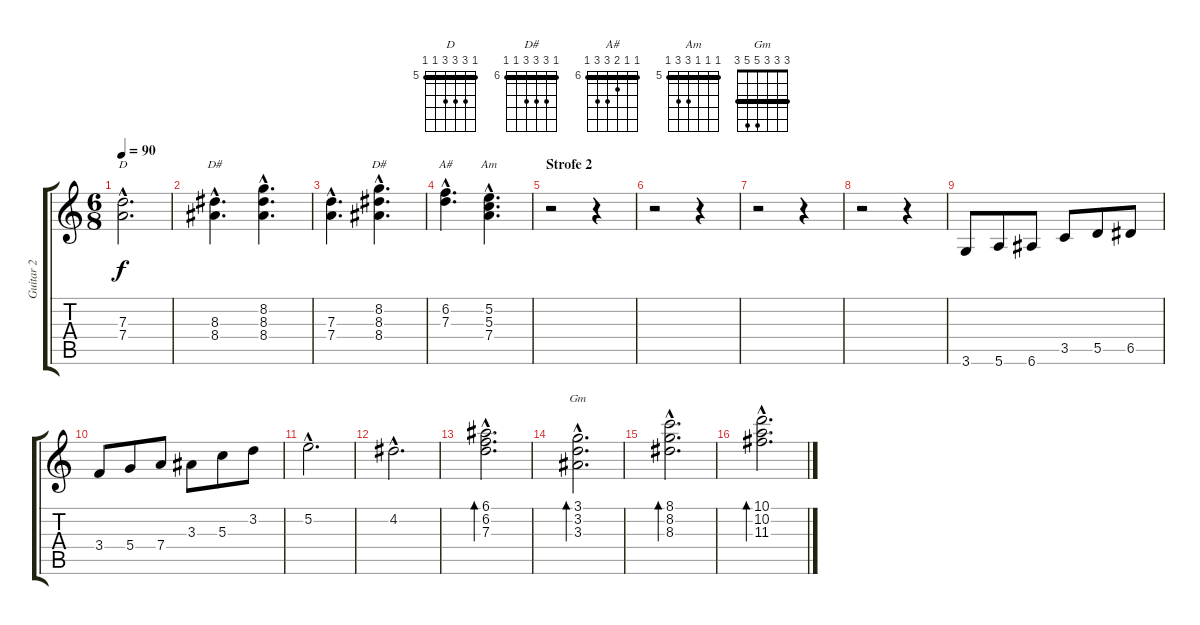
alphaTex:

\track ("Guitar 2" "Guitar 2") {instrument electricguitarmuted}
\staff {score tabs}
\tuning (E4 B3 G3 D3 A2 E2) {hide}
\chord ("D" 5 7 7 7 5 5) {firstfret 5 barre 5}
\chord ("D#" 6 8 8 8 6 x) {firstfret 6 barre 6}
\chord ("D#" 6 8 8 8 6 6) {firstfret 6 barre 6}
\chord ("A#" 6 6 7 8 8 6) {firstfret 6 barre 6}
\chord ("Am" 5 5 5 7 7 5) {firstfret 5 barre 5}
\chord ("Gm" 3 3 3 5 5 3) {barre 3}
\ts (6 8)
\tempo 90
\clef g2
\ks c
(7.3{hac} 7.4{hac}).2{d ch "D" dy f} |
(8.3{hac} 8.4{hac}).4{d ch "D#"} (8.2{hac} 8.3{hac} 8.4{hac}).4{d} |
(7.3{hac} 7.4{hac}).4{d} (8.2{hac} 8.3{hac} 8.4{hac}).4{d ch "D#"} |
(6.2{hac} 7.3{hac}).4{d ch "A#"} (5.2{hac} 5.3{hac} 7.4{hac}).4{d ch "Am"} |
\section ("" "Strofe 2")
r.2 r.4 |
r.2 r.4 |
r.2 r.4 |
r.2 r.4 |
3.6.8 5.6.8 6.6.8 3.5.8 5.5.8 6.5.8 |
3.4.8 5.4.8 7.4.8 3.3.8 5.3.8 3.2.8 |
5.2{hac}.2{d} |
4.2{hac}.2{d} |
(6.1{hac} 6.2{hac} 7.3{hac}).2{d bd 120} |
(3.1{hac} 3.2{hac} 3.3{hac}).2{d bd 120 ch "Gm"} |
(8.1{hac} 8.2{hac} 8.3{hac}).2{d bd 120} |
(10.1{hac} 10.2{hac} 11.3{hac}).2{d bd 120}
